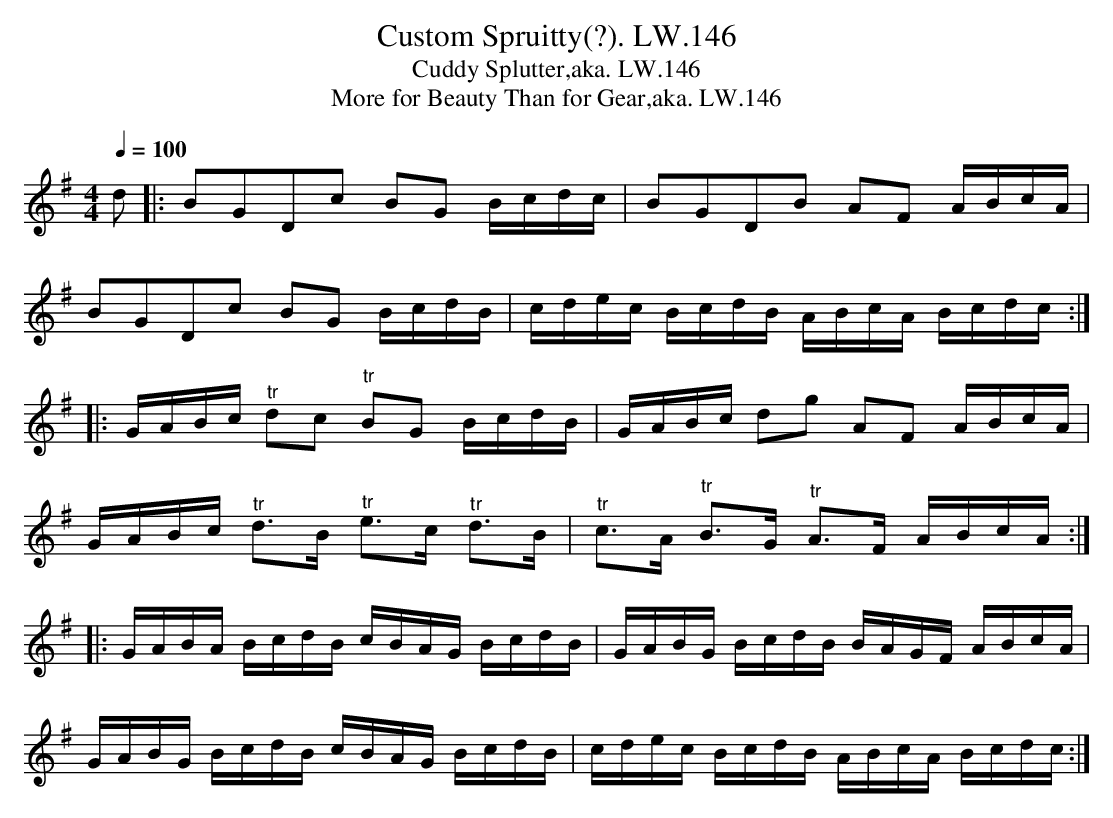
X:1
T:Custom Spruitty(?). LW.146
T:Cuddy Splutter,aka. LW.146
T:More for Beauty Than for Gear,aka. LW.146
M:4/4
Q:1/4=100
L:1/8
K:G
d |: BGDc BG B/c/d/c/ | BGDB AF A/B/c/A/ |
BGDc BG B/c/d/B/ | c/d/e/c/ B/c/d/B/ A/B/c/A/ B/c/d/c/ :|
|:G/A/B/c/ "^tr"dc "^tr"BG B/c/d/B/ | G/A/B/c/ dg AF A/B/c/A/ |
G/A/B/c/ "^tr"d>B "^tr"e>c "^tr"d>B | "^tr"c>A "^tr"B>G "^tr"A>F A/B/c/A/ :|
|: G/A/B/A/ B/c/d/B/ c/B/A/G/ B/c/d/B/ | G/A/B/G/ B/c/d/B/ B/A/G/F/ A/B/c/A/ |
G/A/B/G/ B/c/d/B/ c/B/A/G/ B/c/d/B/ | c/d/e/c/ B/c/d/B/ A/B/c/A/ B/c/d/c/ :|
